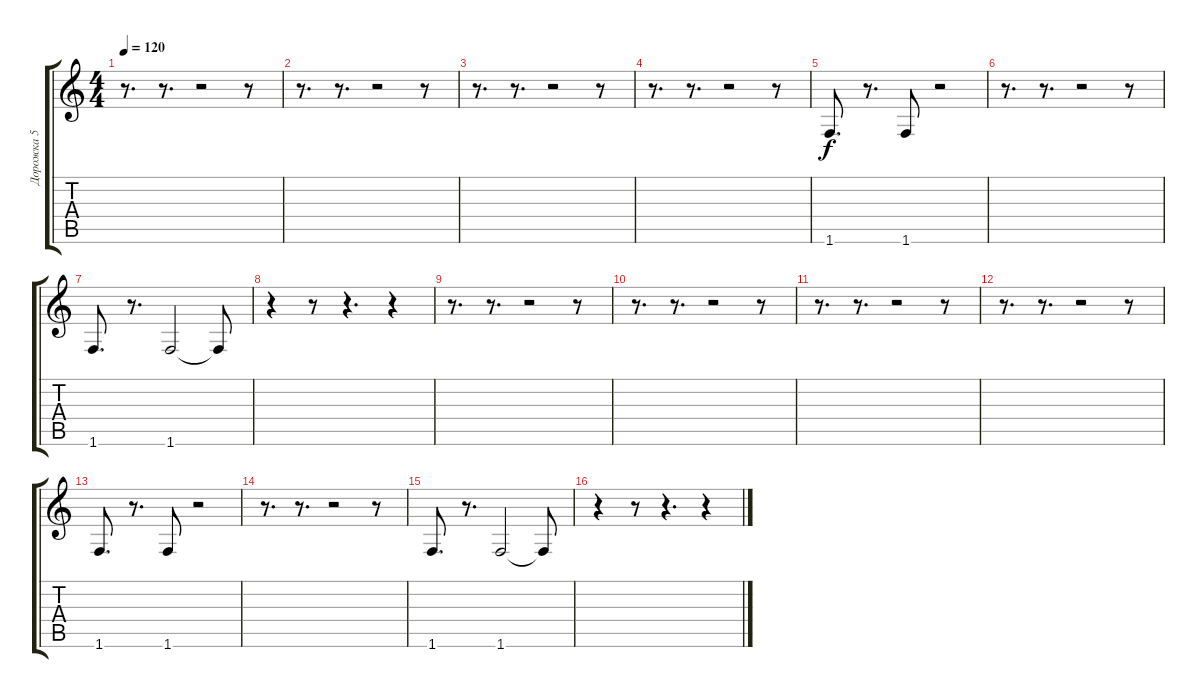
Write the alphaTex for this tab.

\track ("Дорожка 5" "Дорожка 5") {instrument electricbassfinger}
\staff {score tabs}
\tuning (E4 B3 G3 D3 A2 E2) {hide}
\ts (4 4)
\tempo 120
\clef g2
\ks c
r.8{d dy f} r.8{d} r.2 r.8 |
r.8{d} r.8{d} r.2 r.8 |
r.8{d} r.8{d} r.2 r.8 |
r.8{d} r.8{d} r.2 r.8 |
1.6.8{d} r.8{d} 1.6.8 r.2 |
r.8{d} r.8{d} r.2 r.8 |
1.6.8{d} r.8{d} 1.6.2 1.6{t}.8 |
r.4 r.8 r.4{d} r.4 |
r.8{d} r.8{d} r.2 r.8 |
r.8{d} r.8{d} r.2 r.8 |
r.8{d} r.8{d} r.2 r.8 |
r.8{d} r.8{d} r.2 r.8 |
1.6.8{d} r.8{d} 1.6.8 r.2 |
r.8{d} r.8{d} r.2 r.8 |
1.6.8{d} r.8{d} 1.6.2 1.6{t}.8 |
r.4 r.8 r.4{d} r.4
